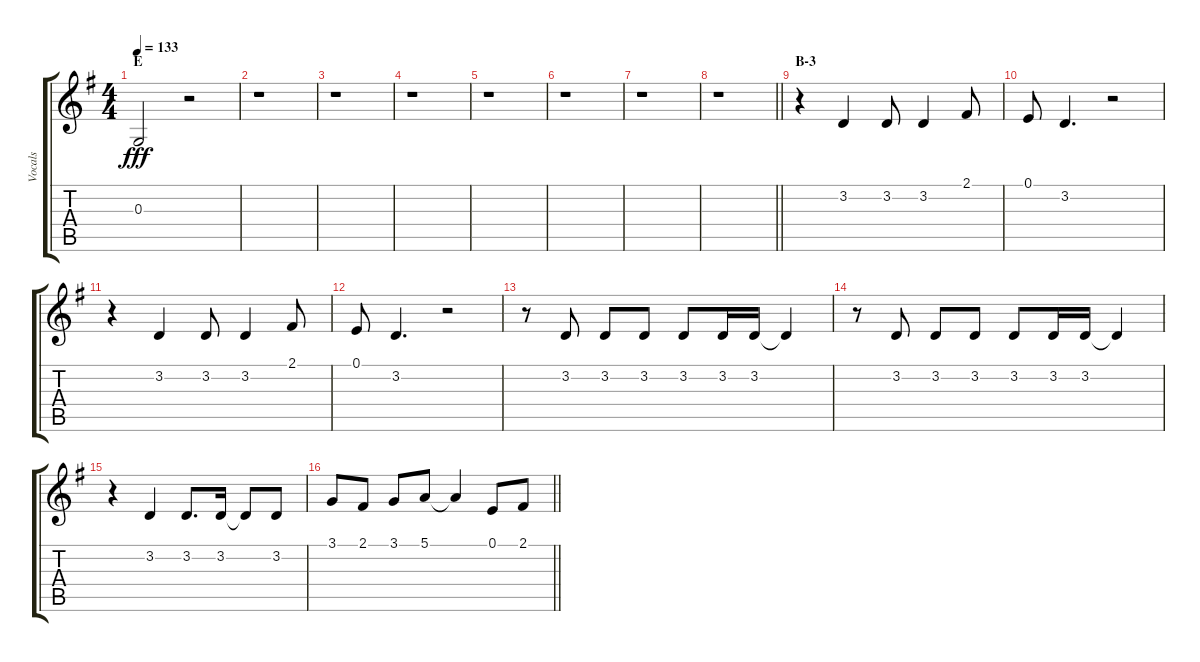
\track ("Vocals" "Vocals") {instrument voiceoohs}
\staff {score tabs}
\tuning (E4 B3 G3 D3 A2 E2) {hide}
\ts (4 4)
\section ("" "E")
\tempo 133
\clef g2
\ks g
0.3{t}.2{dy fff} r.2 |
r.1 |
r.1 |
r.1 |
r.1 |
r.1 |
r.1 |
\barLineRight lightlight
r.1 |
\section ("" "B-3")
r.4 3.2.4 3.2.8 3.2.4 2.1.8 |
0.1.8 3.2.4{d} r.2 |
r.4 3.2.4 3.2.8 3.2.4 2.1.8 |
0.1.8 3.2.4{d} r.2 |
r.8 3.2.8 3.2.8 3.2.8 3.2.8 3.2.16 3.2.16 3.2{t}.4 |
r.8 3.2.8 3.2.8 3.2.8 3.2.8 3.2.16 3.2.16 3.2{t}.4 |
r.4 3.2.4 3.2.8{d} 3.2.16 3.2{t}.8 3.2.8 |
\barLineRight lightlight
3.1.8 2.1.8 3.1.8 5.1.8 5.1{t}.4 0.1.8 2.1.8
